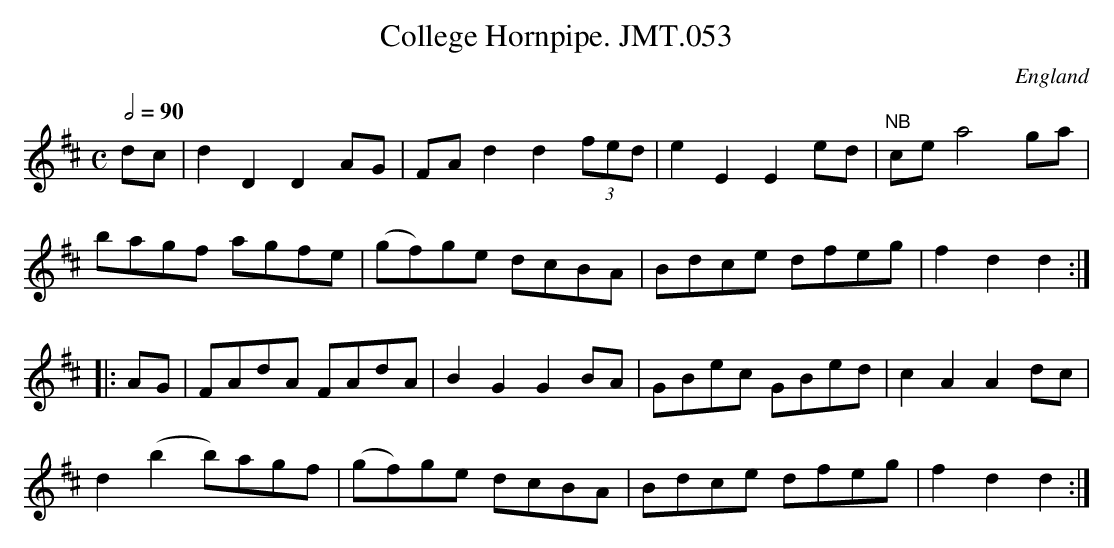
X:1
T:College Hornpipe. JMT.053
L:1/8
M:C
O:England
Q:1/2=90
K:D
dc|d2D2D2AG|FAd2d2(3fed|e2E2E2ed|"NB"cea4ga|!
bagf agfe|(gf)ge dcBA|Bdce dfeg|f2d2d2:|!
|:AG|FAdA FAdA|B2G2G2BA|GBec GBed|c2A2A2dc|!
d2(b2b)agf|(gf)ge dcBA|Bdce dfeg|f2d2d2:|
